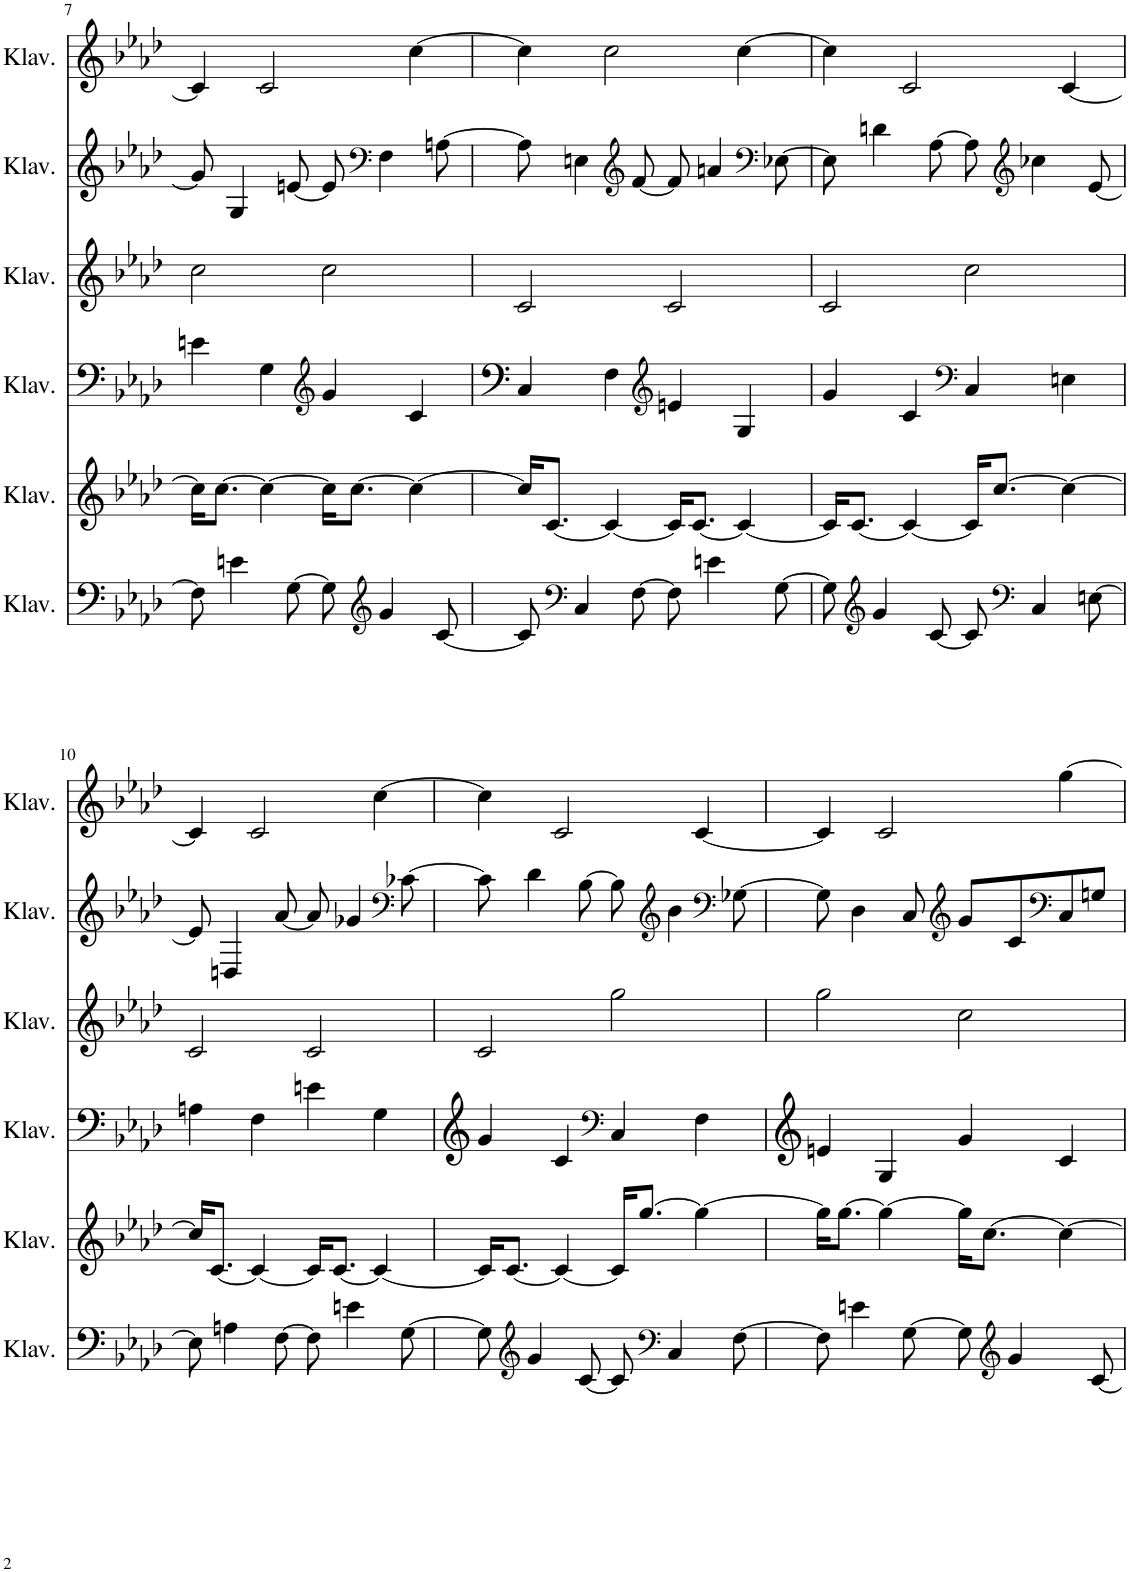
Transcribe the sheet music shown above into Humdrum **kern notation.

**kern	**kern	**kern	**kern	**kern	**kern
*part6	*part5	*part4	*part3	*part2	*part1
*staff6	*staff5	*staff4	*staff3	*staff2	*staff1
*I"Klavier	*I"Klavier	*I"Klavier	*I"Klavier	*I"Klavier	*I"Klavier
*I'Klav.	*I'Klav.	*I'Klav.	*I'Klav.	*I'Klav.	*I'Klav.
!!LO:PB:g=z
*clefF4	*clefG2	*clefG2	*clefG2	*clefG2	*clefG2
*k[b-e-a-d-]	*k[b-e-a-d-]	*k[b-e-a-d-]	*k[b-e-a-d-]	*k[b-e-a-d-]	*k[b-e-a-d-]
*M4/4	*M4/4	*M4/4	*M4/4	*M4/4	*M4/4
=7	=7	=7	=7	=7	=7
8F\]	16cc\KL]	4en\	2cc\	8g/]	4c/]
.	[8.cc\J	.	.	.	.
4en\	.	.	.	4G/	.
.	4cc\_	4G\	.	.	2c/
[8G\	.	.	.	[8en/	.
*	*	*clefG2	*	*	*
8G\]	16cc\KL]	4g/	2cc\	8e/]	.
.	[8.cc\J	.	.	.	.
*clefG2	*	*	*	*clefF4	*
4g/	.	.	.	4F\	.
.	4cc\_	4c/	.	.	[4cc\
[8c/	.	.	.	[8An\	.
=8	=8	=8	=8	=8	=8
8c/]	16cc/KL]	4C/	2c/	8A\]	4cc\]
.	[8.c/J	.	.	.	.
*clefF4	*	*	*	*	*
4C/	.	.	.	4En\	.
.	4c/_	4F\	.	.	2cc\
*	*	*	*	*clefG2	*
[8F\	.	.	.	[8f/	.
*	*	*clefG2	*	*	*
8F\]	16c/KL]	4en/	2c/	8f/]	.
.	[8.c/J	.	.	.	.
4en\	.	.	.	4an/	.
.	4c/_	4G/	.	.	[4cc\
*	*	*	*	*clefF4	*
[8G\	.	.	.	[8E-X\	.
=9	=9	=9	=9	=9	=9
8G\]	16c/KL]	4g/	2c/	8E-\]	4cc\]
.	[8.c/J	.	.	.	.
*clefG2	*	*	*	*	*
4g/	.	.	.	4dn\	.
.	4c/_	4c/	.	.	2c/
[8c/	.	.	.	[8A-\	.
*	*	*clefF4	*	*	*
8c/]	16c/KL]	4C/	2cc\	8A-\]	.
.	[8.cc/J	.	.	.	.
*clefF4	*	*	*	*clefG2	*
4C/	.	.	.	4cc-X\	.
.	4cc\_	4En\	.	.	[4c/
[8En\	.	.	.	[8e-/	.
!!LO:LB:g=z
=10	=10	=10	=10	=10	=10
8E\]	16cc/KL]	4An\	2c/	8e-/]	4c/]
.	[8.c/J	.	.	.	.
4An\	.	.	.	4Dn/	.
.	4c/_	4F\	.	.	2c/
[8F\	.	.	.	[8a-/	.
8F\]	16c/KL]	4en\	2c/	8a-/]	.
.	[8.c/J	.	.	.	.
4en\	.	.	.	4g-X/	.
.	4c/_	4G\	.	.	[4cc\
*	*	*	*	*clefF4	*
[8G\	.	.	.	[8c-X\	.
=11	=11	=11	=11	=11	=11
8G\]	16c/KL]	4g/	2c/	8c-\]	4cc\]
.	[8.c/J	.	.	.	.
*clefG2	*	*	*	*	*
4g/	.	.	.	4d-\	.
.	4c/_	4c/	.	.	2c/
[8c/	.	.	.	[8B-\	.
*	*	*clefF4	*	*	*
8c/]	16c/KL]	4C/	2gg\	8B-\]	.
.	[8.gg/J	.	.	.	.
*clefF4	*	*	*	*clefG2	*
4C/	.	.	.	4b-\	.
.	4gg\_	4F\	.	.	[4c/
*	*	*	*	*clefF4	*
[8F\	.	.	.	[8G-X\	.
=12	=12	=12	=12	=12	=12
8F\]	16gg\KL]	4en/	2gg\	8G-\]	4c/]
.	[8.gg\J	.	.	.	.
4en\	.	.	.	4D-\	.
.	4gg\_	4G/	.	.	2c/
[8G\	.	.	.	8C/	.
*	*	*	*	*clefG2	*
8G\]	16gg\KL]	4g/	2cc\	8g/L	.
.	[8.cc\J	.	.	.	.
*clefG2	*	*	*	*	*
4g/	.	.	.	8c/	.
*	*	*	*	*clefF4	*
.	4cc\_	4c/	.	8C/	[4gg\
[8c/	.	.	.	8Gn/J	.
=	=	=	=	=	=
*-	*-	*-	*-	*-	*-
